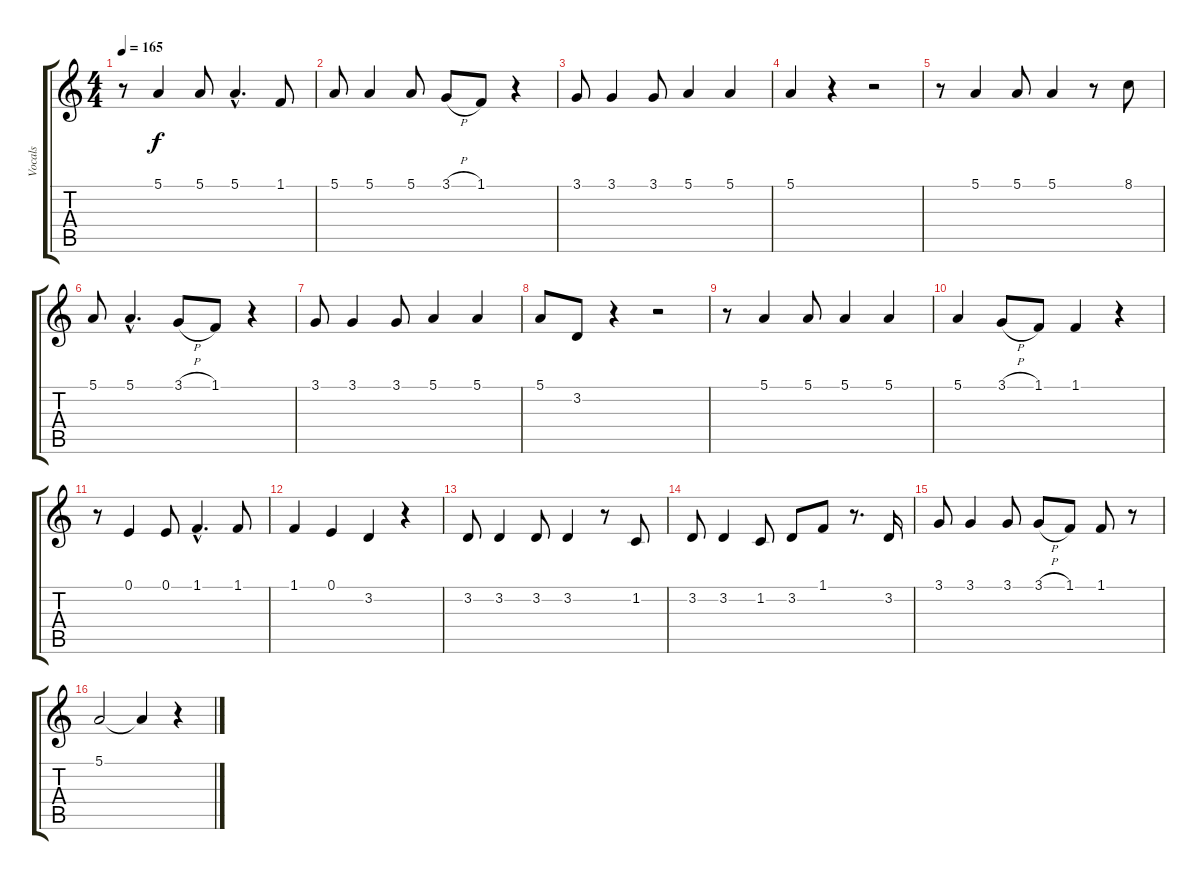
\track ("Vocals" "Vocals") {instrument trumpet}
\staff {score tabs}
\tuning (E4 B3 G3 D3 A2 E2) {hide}
\ts (4 4)
\tempo 165
\clef g2
\ks c
r.8{dy f instrument trumpet} 5.1.4 5.1.8 5.1{hac}.4{d} 1.1.8 |
5.1.8 5.1.4 5.1.8 3.1{h}.8 1.1.8 r.4 |
3.1.8 3.1.4 3.1.8 5.1.4 5.1.4 |
5.1.4 r.4 r.2 |
r.8 5.1.4 5.1.8 5.1.4 r.8 8.1.8 |
5.1.8 5.1{hac}.4{d} 3.1{h}.8 1.1.8 r.4 |
3.1.8 3.1.4 3.1.8 5.1.4 5.1.4 |
5.1.8 3.2.8 r.4 r.2 |
r.8 5.1.4 5.1.8 5.1.4 5.1.4 |
5.1.4 3.1{h}.8 1.1.8 1.1.4 r.4 |
r.8 0.1.4 0.1.8 1.1{hac}.4{d} 1.1.8 |
1.1.4 0.1.4 3.2.4 r.4 |
3.2.8 3.2.4 3.2.8 3.2.4 r.8 1.2.8 |
3.2.8 3.2.4 1.2.8 3.2.8 1.1.8 r.8{d} 3.2.16 |
3.1.8 3.1.4 3.1.8 3.1{h}.8 1.1.8 1.1.8 r.8 |
5.1.2 5.1{t}.4 r.4
